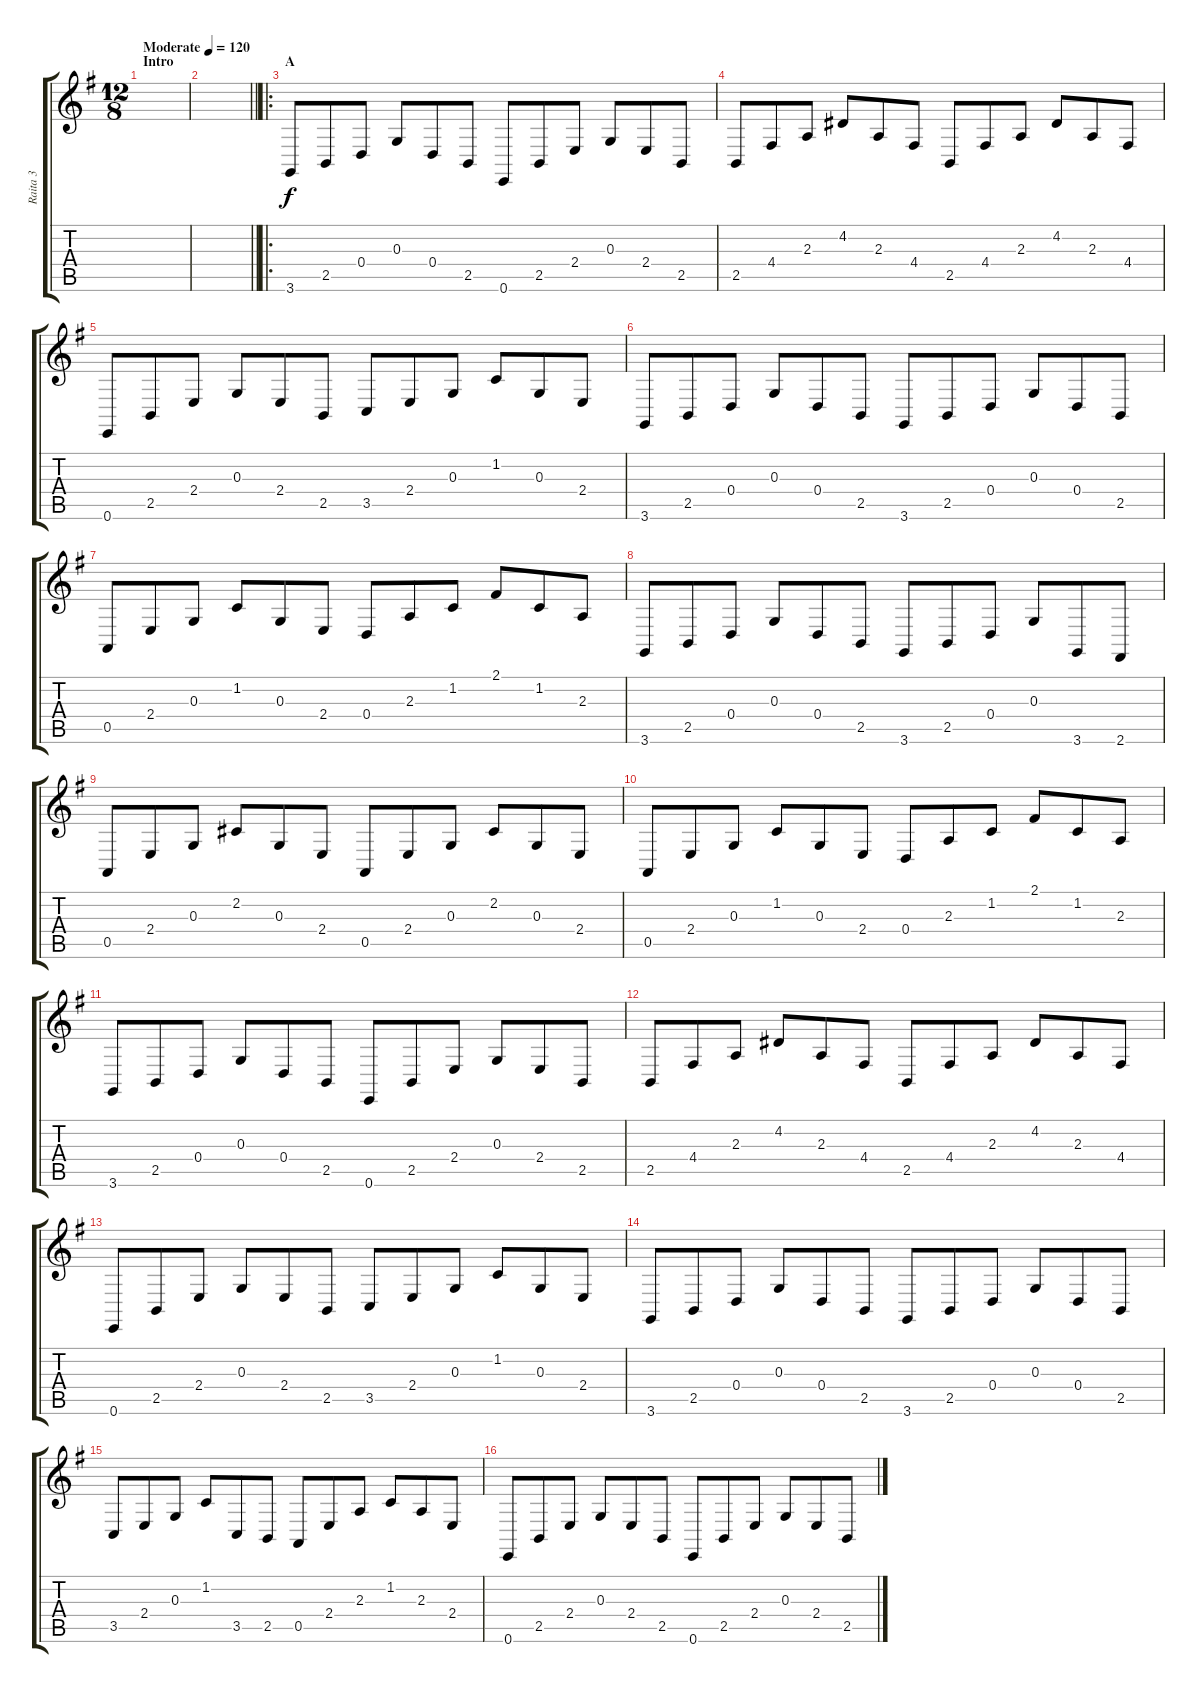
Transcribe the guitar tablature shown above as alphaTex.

\track ("Raita 3" "Raita 3") {instrument brightacousticpiano}
\staff {score tabs}
\tuning (E4 B3 G3 D3 A2 E2) {hide}
\ts (12 8)
\section ("" "Intro")
\tempo (120 "Moderate")
\clef g2
\ks g
|
\barLineRight lightlight
|
\ro
\section ("" "A")
3.6.8 2.5.8 0.4.8 0.3.8 0.4.8 2.5.8 0.6.8 2.5.8 2.4.8 0.3.8 2.4.8 2.5.8 |
2.5.8 4.4.8 2.3.8 4.2.8 2.3.8 4.4.8 2.5.8 4.4.8 2.3.8 4.2.8 2.3.8 4.4.8 |
0.6.8 2.5.8 2.4.8 0.3.8 2.4.8 2.5.8 3.5.8 2.4.8 0.3.8 1.2.8 0.3.8 2.4.8 |
3.6.8 2.5.8 0.4.8 0.3.8 0.4.8 2.5.8 3.6.8 2.5.8 0.4.8 0.3.8 0.4.8 2.5.8 |
0.5.8 2.4.8 0.3.8 1.2.8 0.3.8 2.4.8 0.4.8 2.3.8 1.2.8 2.1.8 1.2.8 2.3.8 |
3.6.8 2.5.8 0.4.8 0.3.8 0.4.8 2.5.8 3.6.8 2.5.8 0.4.8 0.3.8 3.6.8 2.6.8 |
0.5.8 2.4.8 0.3.8 2.2.8 0.3.8 2.4.8 0.5.8 2.4.8 0.3.8 2.2.8 0.3.8 2.4.8 |
0.5.8 2.4.8 0.3.8 1.2.8 0.3.8 2.4.8 0.4.8 2.3.8 1.2.8 2.1.8 1.2.8 2.3.8 |
3.6.8 2.5.8 0.4.8 0.3.8 0.4.8 2.5.8 0.6.8 2.5.8 2.4.8 0.3.8 2.4.8 2.5.8 |
2.5.8 4.4.8 2.3.8 4.2.8 2.3.8 4.4.8 2.5.8 4.4.8 2.3.8 4.2.8 2.3.8 4.4.8 |
0.6.8 2.5.8 2.4.8 0.3.8 2.4.8 2.5.8 3.5.8 2.4.8 0.3.8 1.2.8 0.3.8 2.4.8 |
3.6.8 2.5.8 0.4.8 0.3.8 0.4.8 2.5.8 3.6.8 2.5.8 0.4.8 0.3.8 0.4.8 2.5.8 |
3.5.8 2.4.8 0.3.8 1.2.8 3.5.8 2.5.8 0.5.8 2.4.8 2.3.8 1.2.8 2.3.8 2.4.8 |
0.6.8 2.5.8 2.4.8 0.3.8 2.4.8 2.5.8 0.6.8 2.5.8 2.4.8 0.3.8 2.4.8 2.5.8
